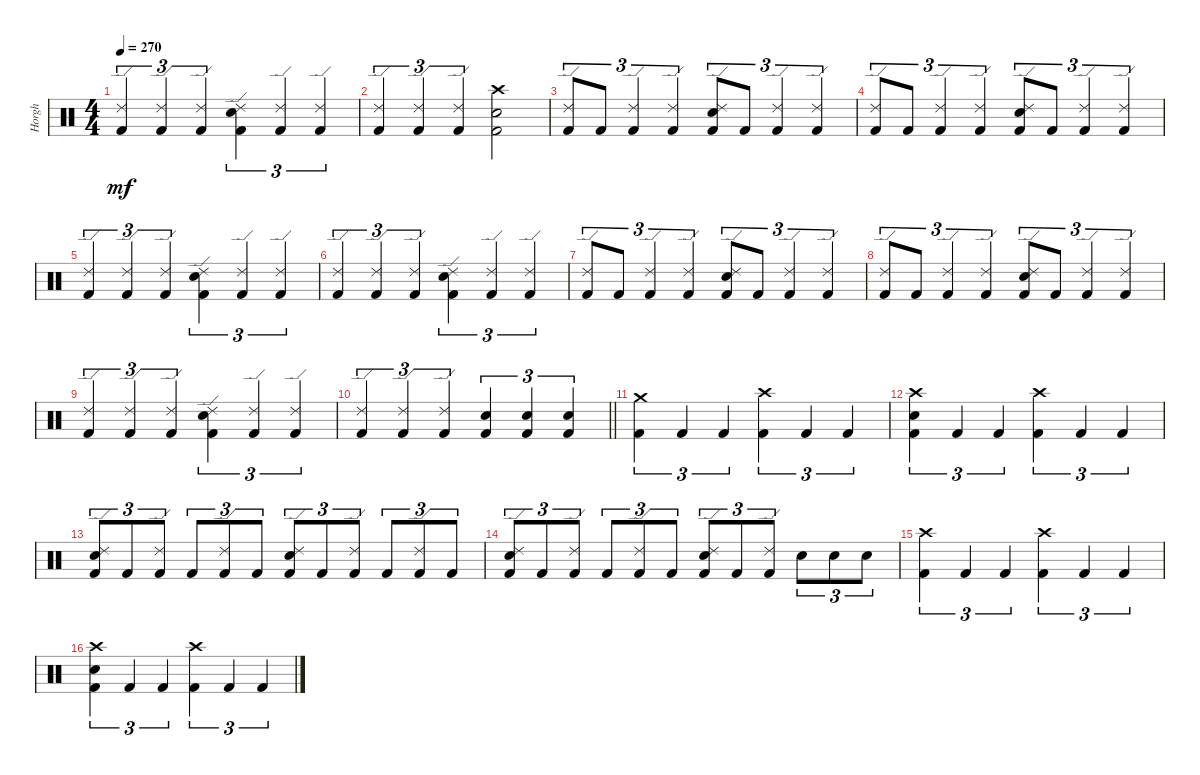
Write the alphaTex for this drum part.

\track ("Horgh" "Horgh") {instrument percussion}
\staff {score}
\articulation defaults
\ts (4 4)
\tempo 270
\clef neutral
\ks c
("Ride (edge) 2" "Kick (hit) 2").4{tu (3 2) dy mf} ("Ride (edge) 2" "Kick (hit) 2").4{tu (3 2)} ("Ride (edge) 2" "Kick (hit) 2").4{tu (3 2)} ("Ride (edge) 2" "Electric Snare (hit)" "Kick (hit) 2").4{tu (3 2)} ("Ride (edge) 2" "Kick (hit) 2").4{tu (3 2)} ("Ride (edge) 2" "Kick (hit) 2").4{tu (3 2)} |
("Ride (edge) 2" "Kick (hit) 2").4{tu (3 2)} ("Ride (edge) 2" "Kick (hit) 2").4{tu (3 2)} ("Ride (edge) 2" "Kick (hit) 2").4{tu (3 2)} ("Crash high (hit)" "Electric Snare (hit)" "Kick (hit) 2").2 |
("Ride (edge) 2" "Kick (hit) 2").8{tu (3 2)} "Kick (hit) 2".8{tu (3 2)} ("Ride (edge) 2" "Kick (hit) 2").4{tu (3 2)} ("Ride (edge) 2" "Kick (hit) 2").4{tu (3 2)} ("Ride (edge) 2" "Electric Snare (hit)" "Kick (hit) 2").8{tu (3 2)} "Kick (hit) 2".8{tu (3 2)} ("Ride (edge) 2" "Kick (hit) 2").4{tu (3 2)} ("Ride (edge) 2" "Kick (hit) 2").4{tu (3 2)} |
("Ride (edge) 2" "Kick (hit) 2").8{tu (3 2)} "Kick (hit) 2".8{tu (3 2)} ("Ride (edge) 2" "Kick (hit) 2").4{tu (3 2)} ("Ride (edge) 2" "Kick (hit) 2").4{tu (3 2)} ("Ride (edge) 2" "Electric Snare (hit)" "Kick (hit) 2").8{tu (3 2)} "Kick (hit) 2".8{tu (3 2)} ("Ride (edge) 2" "Kick (hit) 2").4{tu (3 2)} ("Ride (edge) 2" "Kick (hit) 2").4{tu (3 2)} |
("Ride (edge) 2" "Kick (hit) 2").4{tu (3 2)} ("Ride (edge) 2" "Kick (hit) 2").4{tu (3 2)} ("Ride (edge) 2" "Kick (hit) 2").4{tu (3 2)} ("Ride (edge) 2" "Electric Snare (hit)" "Kick (hit) 2").4{tu (3 2)} ("Ride (edge) 2" "Kick (hit) 2").4{tu (3 2)} ("Ride (edge) 2" "Kick (hit) 2").4{tu (3 2)} |
("Ride (edge) 2" "Kick (hit) 2").4{tu (3 2)} ("Ride (edge) 2" "Kick (hit) 2").4{tu (3 2)} ("Ride (edge) 2" "Kick (hit) 2").4{tu (3 2)} ("Ride (edge) 2" "Electric Snare (hit)" "Kick (hit) 2").4{tu (3 2)} ("Ride (edge) 2" "Kick (hit) 2").4{tu (3 2)} ("Ride (edge) 2" "Kick (hit) 2").4{tu (3 2)} |
("Ride (edge) 2" "Kick (hit) 2").8{tu (3 2)} "Kick (hit) 2".8{tu (3 2)} ("Ride (edge) 2" "Kick (hit) 2").4{tu (3 2)} ("Ride (edge) 2" "Kick (hit) 2").4{tu (3 2)} ("Ride (edge) 2" "Electric Snare (hit)" "Kick (hit) 2").8{tu (3 2)} "Kick (hit) 2".8{tu (3 2)} ("Ride (edge) 2" "Kick (hit) 2").4{tu (3 2)} ("Ride (edge) 2" "Kick (hit) 2").4{tu (3 2)} |
("Ride (edge) 2" "Kick (hit) 2").8{tu (3 2)} "Kick (hit) 2".8{tu (3 2)} ("Ride (edge) 2" "Kick (hit) 2").4{tu (3 2)} ("Ride (edge) 2" "Kick (hit) 2").4{tu (3 2)} ("Ride (edge) 2" "Electric Snare (hit)" "Kick (hit) 2").8{tu (3 2)} "Kick (hit) 2".8{tu (3 2)} ("Ride (edge) 2" "Kick (hit) 2").4{tu (3 2)} ("Ride (edge) 2" "Kick (hit) 2").4{tu (3 2)} |
("Ride (edge) 2" "Kick (hit) 2").4{tu (3 2)} ("Ride (edge) 2" "Kick (hit) 2").4{tu (3 2)} ("Ride (edge) 2" "Kick (hit) 2").4{tu (3 2)} ("Ride (edge) 2" "Electric Snare (hit)" "Kick (hit) 2").4{tu (3 2)} ("Ride (edge) 2" "Kick (hit) 2").4{tu (3 2)} ("Ride (edge) 2" "Kick (hit) 2").4{tu (3 2)} |
\barLineRight lightlight
("Ride (edge) 2" "Kick (hit) 2").4{tu (3 2)} ("Ride (edge) 2" "Kick (hit) 2").4{tu (3 2)} ("Ride (edge) 2" "Kick (hit) 2").4{tu (3 2)} ("Electric Snare (hit)" "Kick (hit) 2").4{tu (3 2)} ("Electric Snare (hit)" "Kick (hit) 2").4{tu (3 2)} ("Electric Snare (hit)" "Kick (hit) 2").4{tu (3 2)} |
("Crash medium (hit)" "Kick (hit) 2").4{tu (3 2)} "Kick (hit) 2".4{tu (3 2)} "Kick (hit) 2".4{tu (3 2)} ("Crash high (hit)" "Kick (hit) 2").4{tu (3 2)} "Kick (hit) 2".4{tu (3 2)} "Kick (hit) 2".4{tu (3 2)} |
("Crash high (hit)" "Electric Snare (hit)" "Kick (hit) 2").4{tu (3 2)} "Kick (hit) 2".4{tu (3 2)} "Kick (hit) 2".4{tu (3 2)} ("Crash high (hit)" "Kick (hit) 2").4{tu (3 2)} "Kick (hit) 2".4{tu (3 2)} "Kick (hit) 2".4{tu (3 2)} |
("Ride (edge) 2" "Electric Snare (hit)" "Kick (hit) 2").8{tu (3 2)} "Kick (hit) 2".8{tu (3 2)} ("Ride (edge) 2" "Kick (hit) 2").8{tu (3 2)} "Kick (hit) 2".8{tu (3 2)} ("Ride (edge) 2" "Kick (hit) 2").8{tu (3 2)} "Kick (hit) 2".8{tu (3 2)} ("Ride (edge) 2" "Electric Snare (hit)" "Kick (hit) 2").8{tu (3 2)} "Kick (hit) 2".8{tu (3 2)} ("Ride (edge) 2" "Kick (hit) 2").8{tu (3 2)} "Kick (hit) 2".8{tu (3 2)} ("Ride (edge) 2" "Kick (hit) 2").8{tu (3 2)} "Kick (hit) 2".8{tu (3 2)} |
("Ride (edge) 2" "Electric Snare (hit)" "Kick (hit) 2").8{tu (3 2)} "Kick (hit) 2".8{tu (3 2)} ("Ride (edge) 2" "Kick (hit) 2").8{tu (3 2)} "Kick (hit) 2".8{tu (3 2)} ("Ride (edge) 2" "Kick (hit) 2").8{tu (3 2)} "Kick (hit) 2".8{tu (3 2)} ("Ride (edge) 2" "Electric Snare (hit)" "Kick (hit) 2").8{tu (3 2)} "Kick (hit) 2".8{tu (3 2)} ("Ride (edge) 2" "Kick (hit) 2").8{tu (3 2)} "Electric Snare (hit)".8{tu (3 2)} "Electric Snare (hit)".8{tu (3 2)} "Electric Snare (hit)".8{tu (3 2)} |
("Crash high (hit)" "Kick (hit) 2").4{tu (3 2)} "Kick (hit) 2".4{tu (3 2)} "Kick (hit) 2".4{tu (3 2)} ("Crash high (hit)" "Kick (hit) 2").4{tu (3 2)} "Kick (hit) 2".4{tu (3 2)} "Kick (hit) 2".4{tu (3 2)} |
("Crash high (hit)" "Electric Snare (hit)" "Kick (hit) 2").4{tu (3 2)} "Kick (hit) 2".4{tu (3 2)} "Kick (hit) 2".4{tu (3 2)} ("Crash high (hit)" "Kick (hit) 2").4{tu (3 2)} "Kick (hit) 2".4{tu (3 2)} "Kick (hit) 2".4{tu (3 2)}
